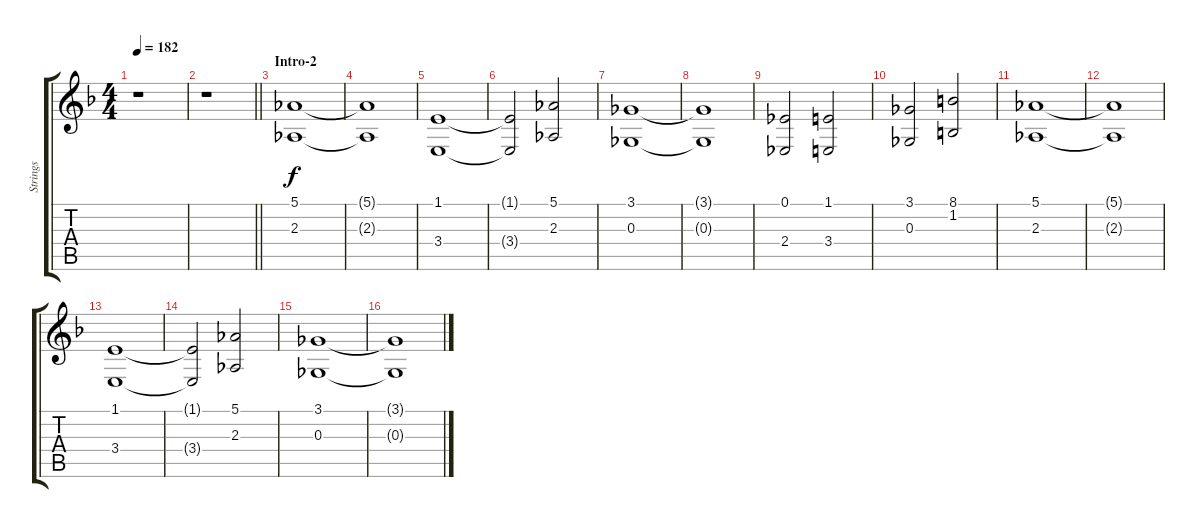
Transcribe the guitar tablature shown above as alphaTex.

\track ("Strings" "Strings") {instrument stringensemble1}
\staff {score tabs}
\tuning (Eb4 Bb3 Gb3 Db3 Ab2 Eb2) {hide}
\ts (4 4)
\tempo 182
\clef g2
\ks f
r.1{dy f} |
\barLineRight lightlight
r.1 |
\section ("" "Intro-2")
(5.1 2.3).1 |
(5.1{t} 2.3{t}).1 |
(1.1 3.4).1 |
(1.1{t} 3.4{t}).2 (5.1 2.3).2 |
(3.1 0.3).1 |
(3.1{t} 0.3{t}).1 |
(0.1 2.4).2 (1.1 3.4).2 |
(3.1 0.3).2 (8.1 1.2).2 |
(5.1 2.3).1 |
(5.1{t} 2.3{t}).1 |
(1.1 3.4).1 |
(1.1{t} 3.4{t}).2 (5.1 2.3).2 |
(3.1 0.3).1 |
(3.1{t} 0.3{t}).1
